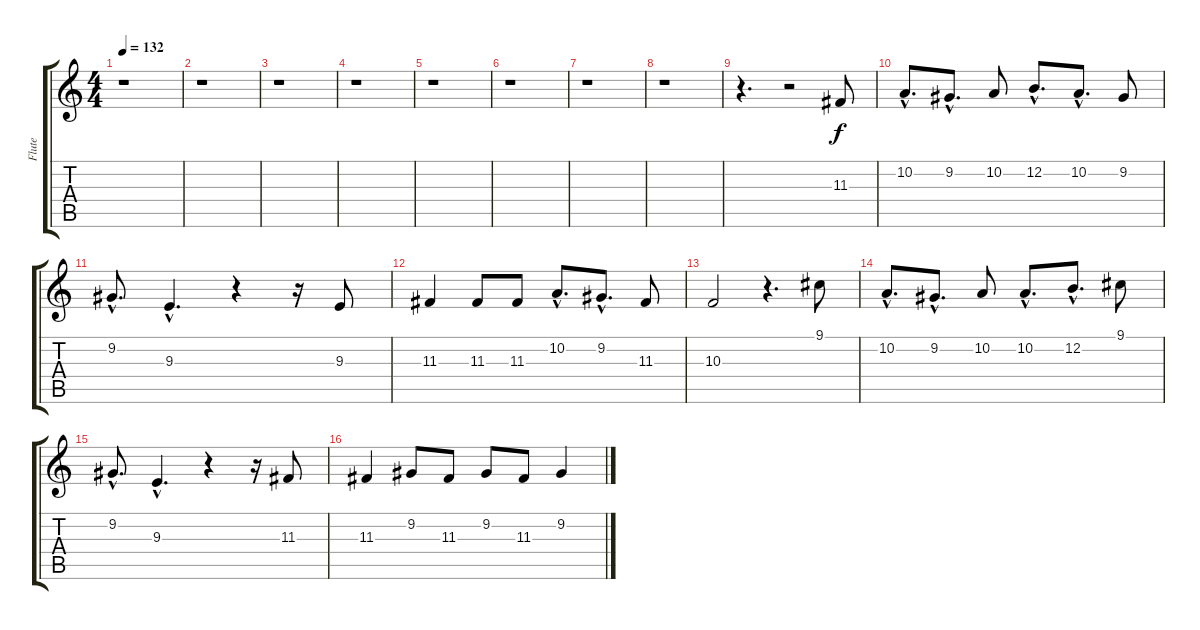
\track ("Flute" "Flute") {instrument flute}
\staff {score tabs}
\tuning (E4 B3 G3 D3 A2 E2) {hide}
\ts (4 4)
\tempo 132
\clef g2
\ks c
r.1{dy f instrument flute} |
r.1 |
r.1 |
r.1 |
r.1 |
r.1 |
r.1 |
r.1 |
r.4{d} r.2 11.3.8 |
10.2{hac}.8{d} 9.2{hac}.8{d} 10.2.8 12.2{hac}.8{d} 10.2{hac}.8{d} 9.2.8 |
9.2{hac}.8{d} 9.3{hac}.4{d} r.4 r.16 9.3.8 |
11.3.4 11.3.8 11.3.8 10.2{hac}.8{d} 9.2{hac}.8{d} 11.3.8 |
10.3.2 r.4{d} 9.1.8 |
10.2{hac}.8{d} 9.2{hac}.8{d} 10.2.8 10.2{hac}.8{d} 12.2{hac}.8{d} 9.1.8 |
9.2{hac}.8{d} 9.3{hac}.4{d} r.4 r.16 11.3.8 |
11.3.4 9.2.8 11.3.8 9.2.8 11.3.8 9.2.4
